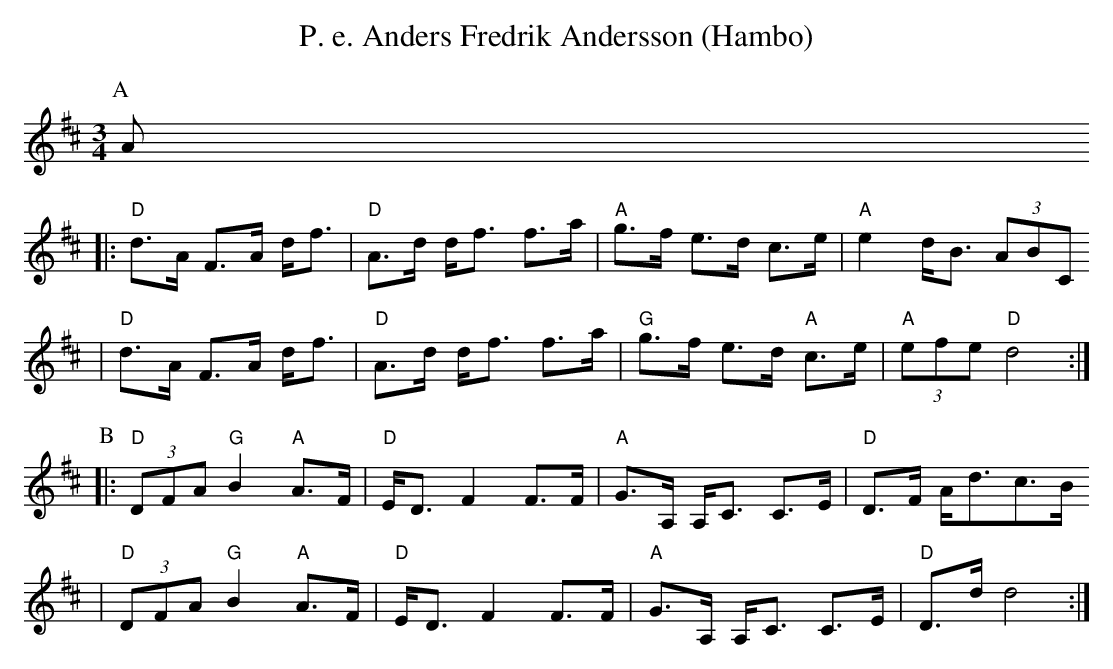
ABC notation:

X:1
T:P. e. Anders Fredrik Andersson (Hambo)
M:3/4
K:D
P:A
A
|: "D"d>A F>A d<f | "D"A>d d<f f>a | "A"g>f e>d c>e | "A"e2 d<B (3ABC
|  "D"d>A F>A d<f | "D"A>d d<f f>a | "G"g>f e>d "A"c>e | "A"(3efe "D"d4 :|
P:B
|: "D"(3DFA "G"B2 "A"A>F | "D"E<D F2 F>F | "A"G>A, A,<C C>E | "D"D>F A<dc>B
|  "D"(3DFA "G"B2 "A"A>F | "D"E<D F2 F>F | "A"G>A, A,<C C>E | "D"D>d d4 :|
